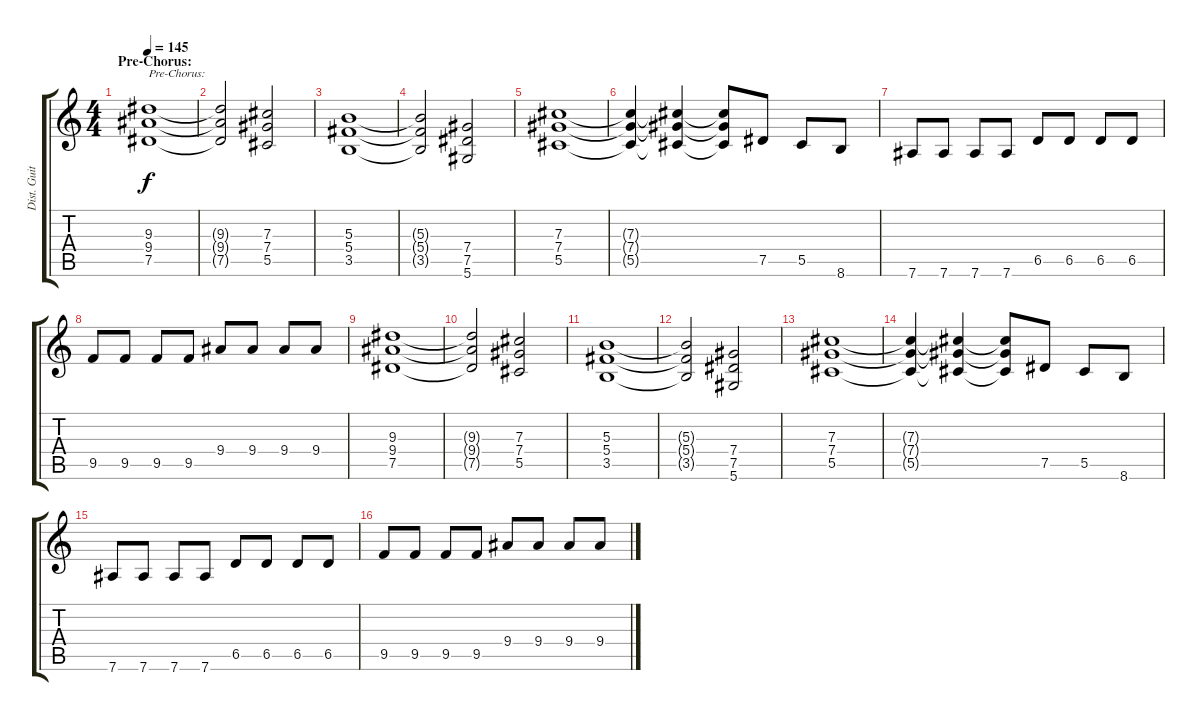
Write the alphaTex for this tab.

\track ("Dist. Guitar 2" "Dist. Guit") {instrument distortionguitar}
\staff {score tabs}
\tuning (Eb4 Bb3 Gb3 Db3 Ab2 Eb2) {hide}
\ts (4 4)
\section ("" "Pre-Chorus:")
\tempo 145
\clef g2
\ks c
(9.3 9.4 7.5).1{txt "Pre-Chorus:" dy f} |
(9.3{t} 9.4{t} 7.5{t}).2 (7.3 7.4 5.5).2 |
(5.3 5.4 3.5).1 |
(5.3{t} 5.4{t} 3.5{t}).2 (7.4 7.5 5.6).2 |
(7.3 7.4 5.5).1 |
(7.3{t} 7.4{t} 5.5{t}).4 (7.3{t} 7.4{t} 5.5{t}).4 (7.3{t} 7.4{t} 5.5{t}).8 7.5.8 5.5.8 8.6.8 |
7.6.8 7.6.8 7.6.8 7.6.8 6.5.8 6.5.8 6.5.8 6.5.8 |
9.5.8 9.5.8 9.5.8 9.5.8 9.4.8 9.4.8 9.4.8 9.4.8 |
(9.3 9.4 7.5).1 |
(9.3{t} 9.4{t} 7.5{t}).2 (7.3 7.4 5.5).2 |
(5.3 5.4 3.5).1 |
(5.3{t} 5.4{t} 3.5{t}).2 (7.4 7.5 5.6).2 |
(7.3 7.4 5.5).1 |
(7.3{t} 7.4{t} 5.5{t}).4 (7.3{t} 7.4{t} 5.5{t}).4 (7.3{t} 7.4{t} 5.5{t}).8 7.5.8 5.5.8 8.6.8 |
7.6.8 7.6.8 7.6.8 7.6.8 6.5.8 6.5.8 6.5.8 6.5.8 |
9.5.8 9.5.8 9.5.8 9.5.8 9.4.8 9.4.8 9.4.8 9.4.8
